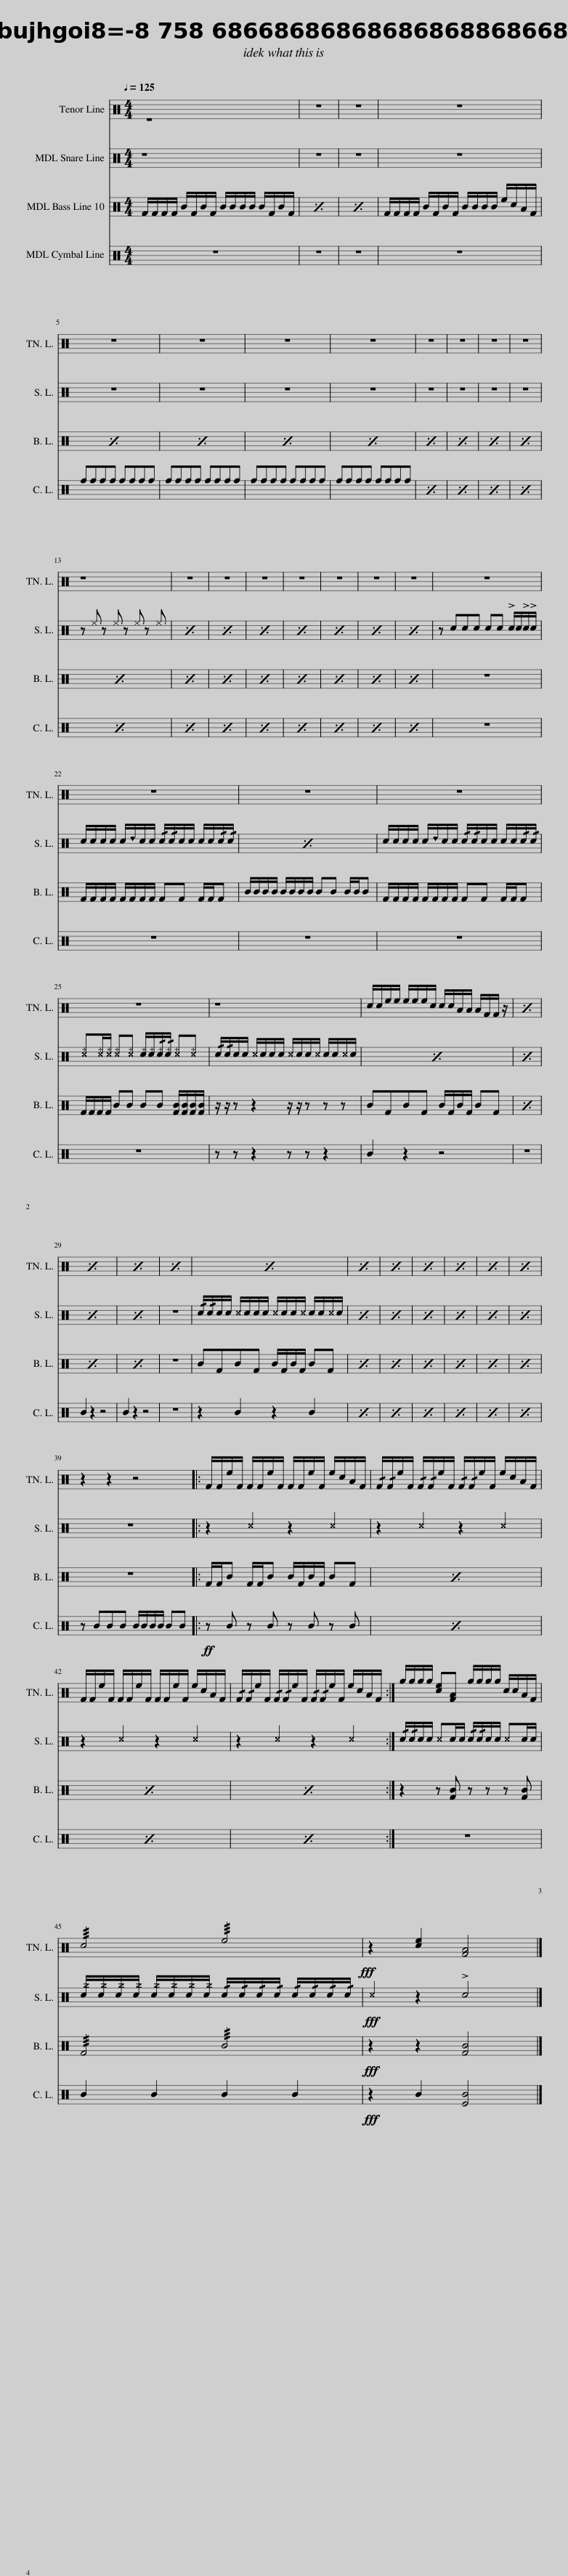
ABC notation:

X:1
%%score 1 2 3 4
L:1/8
Q:1/4=125
M:4/4
I:linebreak $
K:C
V:1 perc
K:none
V:2 perc
K:none
V:3 perc
K:none
V:4 perc
K:none
V:1
 z8 | z8 | z8 | z8 |$ z8 | %5
 z8 | z8 | z8 | z8 | z8 | %10
 z8 | z8 |$ z8 | z8 | z8 | %15
 z8 | z8 | z8 | z8 | z8 | %20
 z8 |$ z8 | z8 | z8 |$ z8 | %25
 z8 | c/c/e/e/ e/e/e/c/ c/c/A/A/ A/F/F/ z/ | x8 |$ x8 | x8 | %30
 x8 | x8 | x8 | x8 | x8 | %35
 x8 | x8 | x8 |$ z2 z2 z4 |: F/F/e/F/ F/F/e/F/ F/F/e/F/ e/c/A/F/ | %40
 !/!F/!/!F/e/F/ !/!F/!/!F/e/F/ !/!F/!/!F/e/F/ e/c/A/F/ |$ F/F/e/F/ F/F/e/F/ F/F/e/F/ e/c/A/F/ | !/!F/!/!F/e/F/ !/!F/!/!F/e/F/ !/!F/!/!F/e/F/ e/c/A/F/ :| g/g/g/g/ [ce][FA] g/g/g/g/ c/c/A/F/ |$ !///!c4 !///!e4 | %45
!fff! z2 [ce]2 [FA]4 |] %46
V:2
 z8 | z8 | z8 | z8 |$ z8 | %5
 z8 | z8 | z8 | z8 | z8 | %10
 z8 | z8 |$ z e z e z e z e | x8 | x8 | %15
 x8 | x8 | x8 | x8 | x8 | %20
 z ccc cc !>!c/c/!>!c/!>!c/ |$ c/c/c/c/ c/d/c/c/ !/!c/!/!c/c/c/ c/c/!/!c/!/!c/ | x8 | c/c/c/c/ c/d/c/c/ !/!c/!/!c/c/c/ c/c/!/!c/!/!c/ |$ [ce][ce]/[ce]/ [ce][ce] [ce]/[ce]/!/![ce]/!/![ce]/ [ce][ce] | %25
 !/!c/!/!c/c/c/ c/c/c/c/ c/c/c/c/ c/c/c/c/ | x8 | x8 |$ x8 | x8 | %30
 z8 | !/!c/!/!c/c/c/ c/c/c/c/ c/c/c/c/ c/c/c/c/ | x8 | x8 | x8 | %35
 x8 | x8 | x8 |$ z8 |: z2 c2 z2 c2 | %40
 z2 c2 z2 c2 |$ z2 c2 z2 c2 | z2 c2 z2 c2 :| !/!c/!/!c/c/c/ cc/c/ !/!c/!/!c/c/c/ cc/c/ |$ c/c/c/c/ c/c/c/c/ !/!c/!/!c/!/!c/!/!c/ !/!c/!/!c/!/!c/!/!c/ | %45
!fff! c2 z2 !>!c4 |] %46
V:3
 F/F/F/F/ B/F/B/F/ B/B/B/B/ B/F/B/F/ | x8 | x8 | F/F/F/F/ B/F/B/F/ B/B/B/B/ e/c/A/F/ |$ x8 | %5
 x8 | x8 | x8 | x8 | x8 | %10
 x8 | x8 |$ x8 | x8 | x8 | %15
 x8 | x8 | x8 | x8 | x8 | %20
 z8 |$ F/F/F/F/ F/F/F/F/ FF F/F/F | B/B/B/B/ B/B/B/B/ BB B/B/B | F/F/F/F/ F/F/F/F/ FF F/F/F |$ F/F/F/F/ BB BB [FB]/[FB]/[FB]/[FB]/ | %25
 z/ z/ z z2 z/ z/ z z z | BFBF B/F/B/F/ BF | x8 |$ x8 | x8 | %30
 z8 | BFBF B/F/B/F/ BF | x8 | x8 | x8 | %35
 x8 | x8 | x8 |$ z8 |: F/F/B F/F/B B/F/B/F/ BF | %40
 x8 |$ x8 | x8 :| z2 z [FB] z z z [FB] |$ !///!F4 !///!B4 | %45
!fff! z2 z2 [FB]4 |] %46
V:4
 z8 | z8 | z8 | z8 |$ ffff ffff | %5
 ffff ffff | ffff ffff | ffff ffff | x8 | x8 | %10
 x8 | x8 |$ x8 | x8 | x8 | %15
 x8 | x8 | x8 | x8 | x8 | %20
 z8 |$ z8 | z8 | z8 |$ z8 | %25
 z z z2 z z z2 | B2 z2 z4 | z8 |$ B2 z2 z4 | B2 z2 z4 | %30
 z8 | z2 B2 z2 B2 | x8 | x8 | x8 | %35
 x8 | x8 | x8 |$ z BBB B/B/B/B/ BB |:!ff! z B z B z B z B | %40
 x8 |$ x8 | x8 :| z8 |$ B2 B2 B2 B2 | %45
!fff! z2 B2 [EB]4 |] %46
